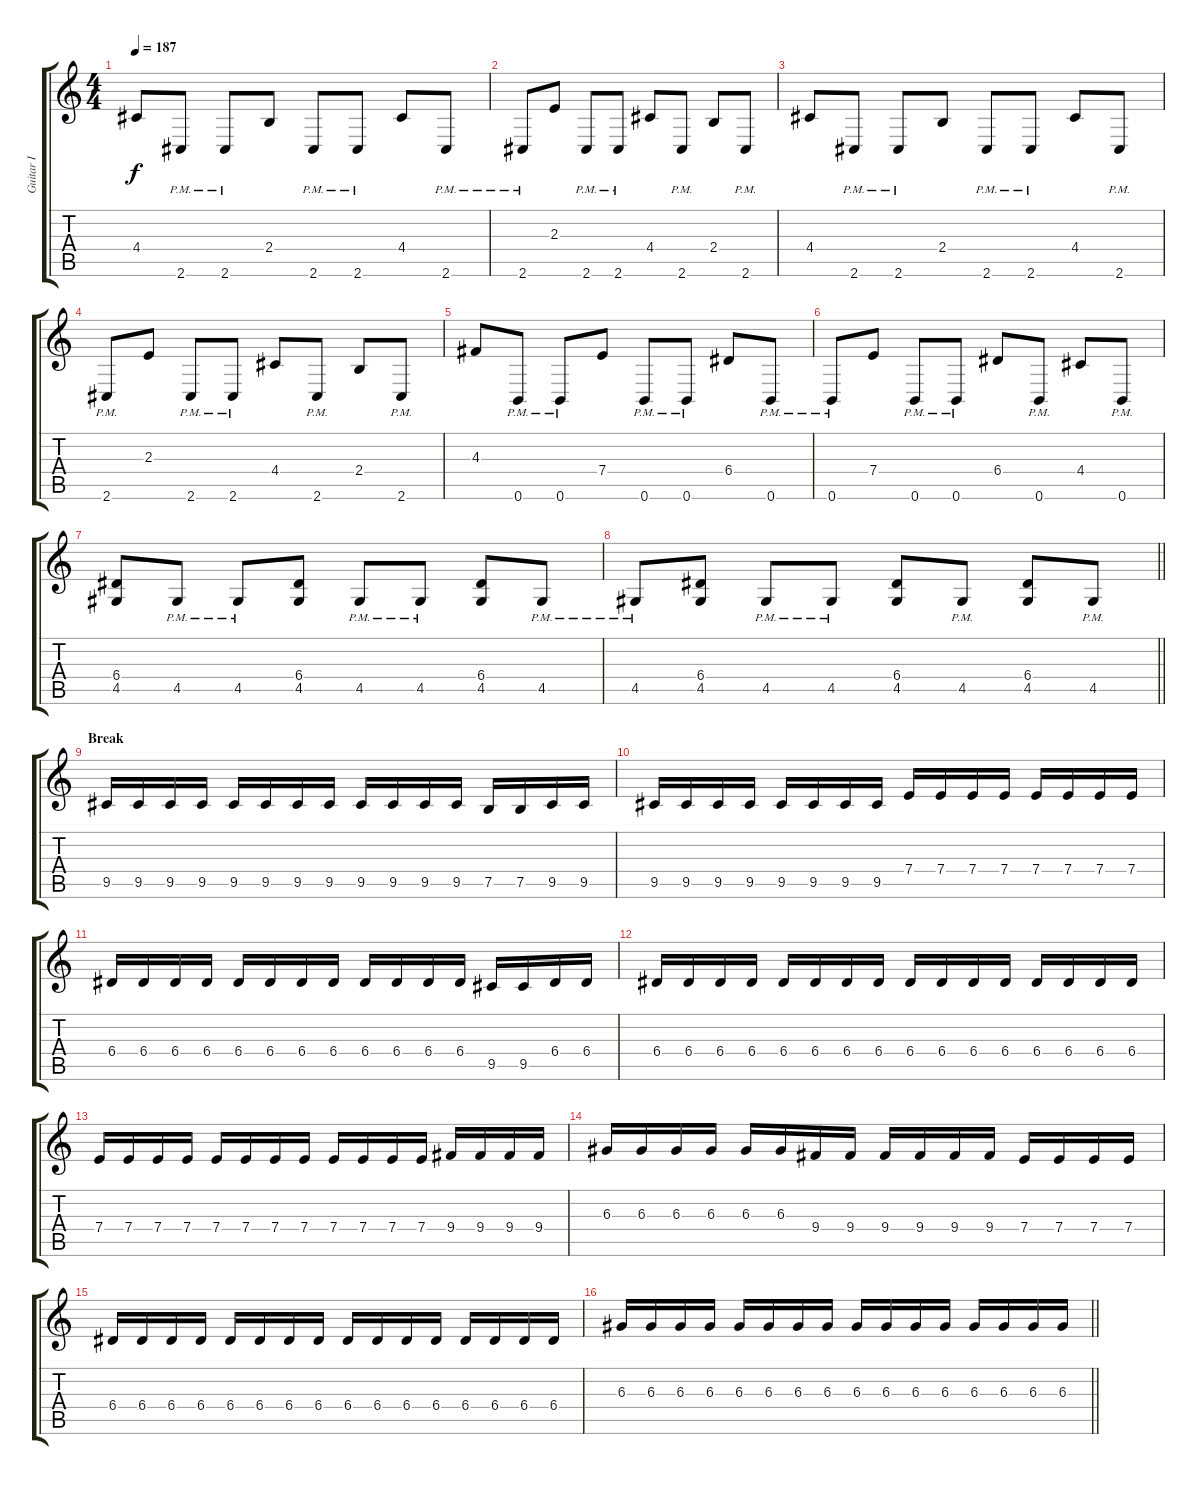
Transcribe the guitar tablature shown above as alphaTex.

\track ("Guitar I" "Guitar I") {instrument distortionguitar}
\staff {score tabs}
\tuning (B3 Gb3 D3 A2 E2 B1) {hide}
\ts (4 4)
\section ("" "")
\tempo 187
\clef g2
\ks c
4.4.8{dy f} 2.6{pm}.8 2.6{pm}.8 2.4.8 2.6{pm}.8 2.6{pm}.8 4.4.8 2.6{pm}.8 |
2.6{pm}.8 2.3.8 2.6{pm}.8 2.6{pm}.8 4.4.8 2.6{pm}.8 2.4.8 2.6{pm}.8 |
4.4.8 2.6{pm}.8 2.6{pm}.8 2.4.8 2.6{pm}.8 2.6{pm}.8 4.4.8 2.6{pm}.8 |
2.6{pm}.8 2.3.8 2.6{pm}.8 2.6{pm}.8 4.4.8 2.6{pm}.8 2.4.8 2.6{pm}.8 |
4.3.8 0.6{pm}.8 0.6{pm}.8 7.4.8 0.6{pm}.8 0.6{pm}.8 6.4.8 0.6{pm}.8 |
0.6{pm}.8 7.4.8 0.6{pm}.8 0.6{pm}.8 6.4.8 0.6{pm}.8 4.4.8 0.6{pm}.8 |
(6.4 4.5).8 4.5{pm}.8 4.5{pm}.8 (6.4 4.5).8 4.5{pm}.8 4.5{pm}.8 (6.4 4.5).8 4.5{pm}.8 |
\barLineRight lightlight
4.5{pm}.8 (6.4 4.5).8 4.5{pm}.8 4.5{pm}.8 (6.4 4.5).8 4.5{pm}.8 (6.4 4.5).8 4.5{pm}.8 |
\section ("" "Break")
9.5.16 9.5.16 9.5.16 9.5.16 9.5.16 9.5.16 9.5.16 9.5.16 9.5.16 9.5.16 9.5.16 9.5.16 7.5.16 7.5.16 9.5.16 9.5.16 |
9.5.16 9.5.16 9.5.16 9.5.16 9.5.16 9.5.16 9.5.16 9.5.16 7.4.16 7.4.16 7.4.16 7.4.16 7.4.16 7.4.16 7.4.16 7.4.16 |
6.4.16 6.4.16 6.4.16 6.4.16 6.4.16 6.4.16 6.4.16 6.4.16 6.4.16 6.4.16 6.4.16 6.4.16 9.5.16 9.5.16 6.4.16 6.4.16 |
6.4.16 6.4.16 6.4.16 6.4.16 6.4.16 6.4.16 6.4.16 6.4.16 6.4.16 6.4.16 6.4.16 6.4.16 6.4.16 6.4.16 6.4.16 6.4.16 |
7.4.16 7.4.16 7.4.16 7.4.16 7.4.16 7.4.16 7.4.16 7.4.16 7.4.16 7.4.16 7.4.16 7.4.16 9.4.16 9.4.16 9.4.16 9.4.16 |
6.3.16 6.3.16 6.3.16 6.3.16 6.3.16 6.3.16 9.4.16 9.4.16 9.4.16 9.4.16 9.4.16 9.4.16 7.4.16 7.4.16 7.4.16 7.4.16 |
6.4.16 6.4.16 6.4.16 6.4.16 6.4.16 6.4.16 6.4.16 6.4.16 6.4.16 6.4.16 6.4.16 6.4.16 6.4.16 6.4.16 6.4.16 6.4.16 |
\barLineRight lightlight
6.3.16 6.3.16 6.3.16 6.3.16 6.3.16 6.3.16 6.3.16 6.3.16 6.3.16 6.3.16 6.3.16 6.3.16 6.3.16 6.3.16 6.3.16 6.3.16
